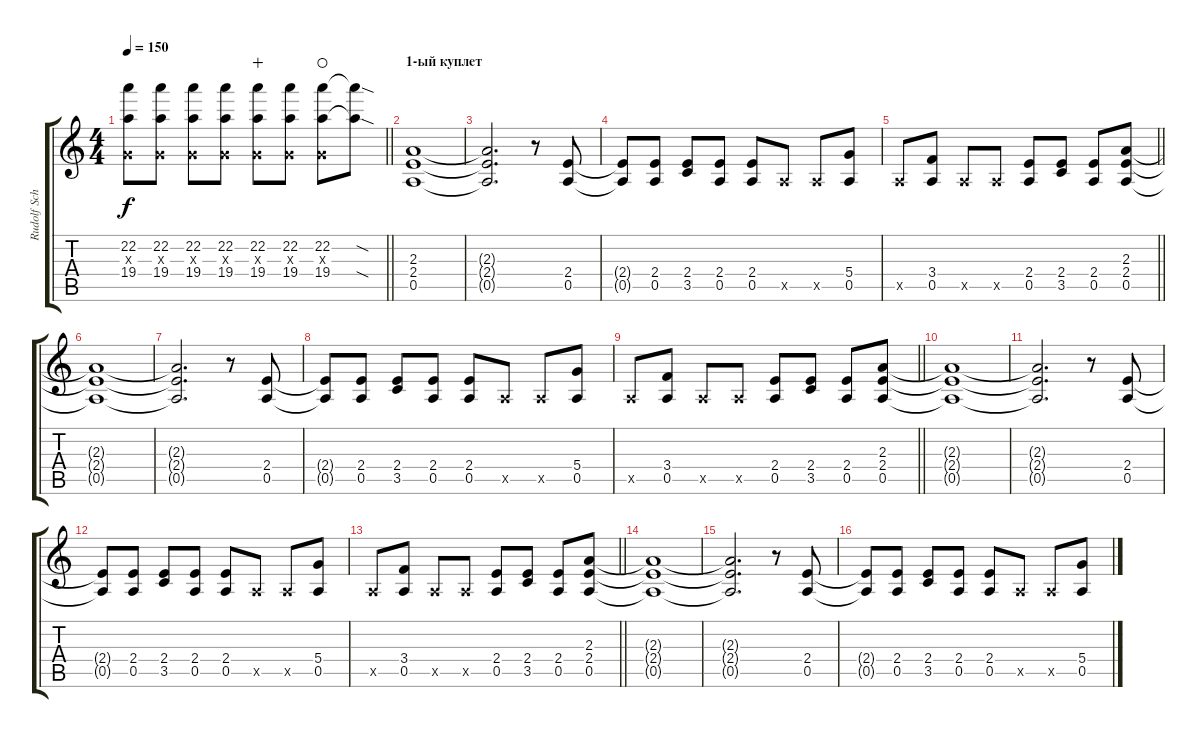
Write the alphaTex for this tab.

\track ("Rudolf Schenker" "Rudolf Sch") {instrument overdrivenguitar}
\staff {score tabs}
\tuning (E4 B3 G3 D3 A2 E2) {hide}
\ts (4 4)
\tempo 150
\clef g2
\barLineRight lightlight
\ks c
(22.2 0.3{x} 19.4).8{dy f} (22.2 0.3{x} 19.4).8 (22.2 0.3{x} 19.4).8 (22.2 0.3{x} 19.4).8 (22.2 0.3{x} 19.4).8{wahc} (22.2 0.3{x} 19.4).8 (22.2 0.3{x} 19.4).8{waho} (22.2{sod t} 19.4{sod t}).8 |
\section ("" "1-ый куплет")
(2.3 2.4 0.5).1 |
(2.3{t} 2.4{t} 0.5{t}).2{d} r.8 (2.4 0.5).8 |
(2.4{t} 0.5{t}).8 (2.4 0.5).8 (2.4 3.5).8 (2.4 0.5).8 (2.4 0.5).8 0.5{x}.8 0.5{x}.8 (5.4 0.5).8 |
\barLineRight lightlight
0.5{x}.8 (3.4 0.5).8 0.5{x}.8 0.5{x}.8 (2.4 0.5).8 (2.4 3.5).8 (2.4 0.5).8 (2.3 2.4 0.5).8 |
(2.3{t} 2.4{t} 0.5{t}).1 |
(2.3{t} 2.4{t} 0.5{t}).2{d} r.8 (2.4 0.5).8 |
(2.4{t} 0.5{t}).8 (2.4 0.5).8 (2.4 3.5).8 (2.4 0.5).8 (2.4 0.5).8 0.5{x}.8 0.5{x}.8 (5.4 0.5).8 |
\barLineRight lightlight
0.5{x}.8 (3.4 0.5).8 0.5{x}.8 0.5{x}.8 (2.4 0.5).8 (2.4 3.5).8 (2.4 0.5).8 (2.3 2.4 0.5).8 |
(2.3{t} 2.4{t} 0.5{t}).1 |
(2.3{t} 2.4{t} 0.5{t}).2{d} r.8 (2.4 0.5).8 |
(2.4{t} 0.5{t}).8 (2.4 0.5).8 (2.4 3.5).8 (2.4 0.5).8 (2.4 0.5).8 0.5{x}.8 0.5{x}.8 (5.4 0.5).8 |
\barLineRight lightlight
0.5{x}.8 (3.4 0.5).8 0.5{x}.8 0.5{x}.8 (2.4 0.5).8 (2.4 3.5).8 (2.4 0.5).8 (2.3 2.4 0.5).8 |
(2.3{t} 2.4{t} 0.5{t}).1 |
(2.3{t} 2.4{t} 0.5{t}).2{d} r.8 (2.4 0.5).8 |
(2.4{t} 0.5{t}).8 (2.4 0.5).8 (2.4 3.5).8 (2.4 0.5).8 (2.4 0.5).8 0.5{x}.8 0.5{x}.8 (5.4 0.5).8
